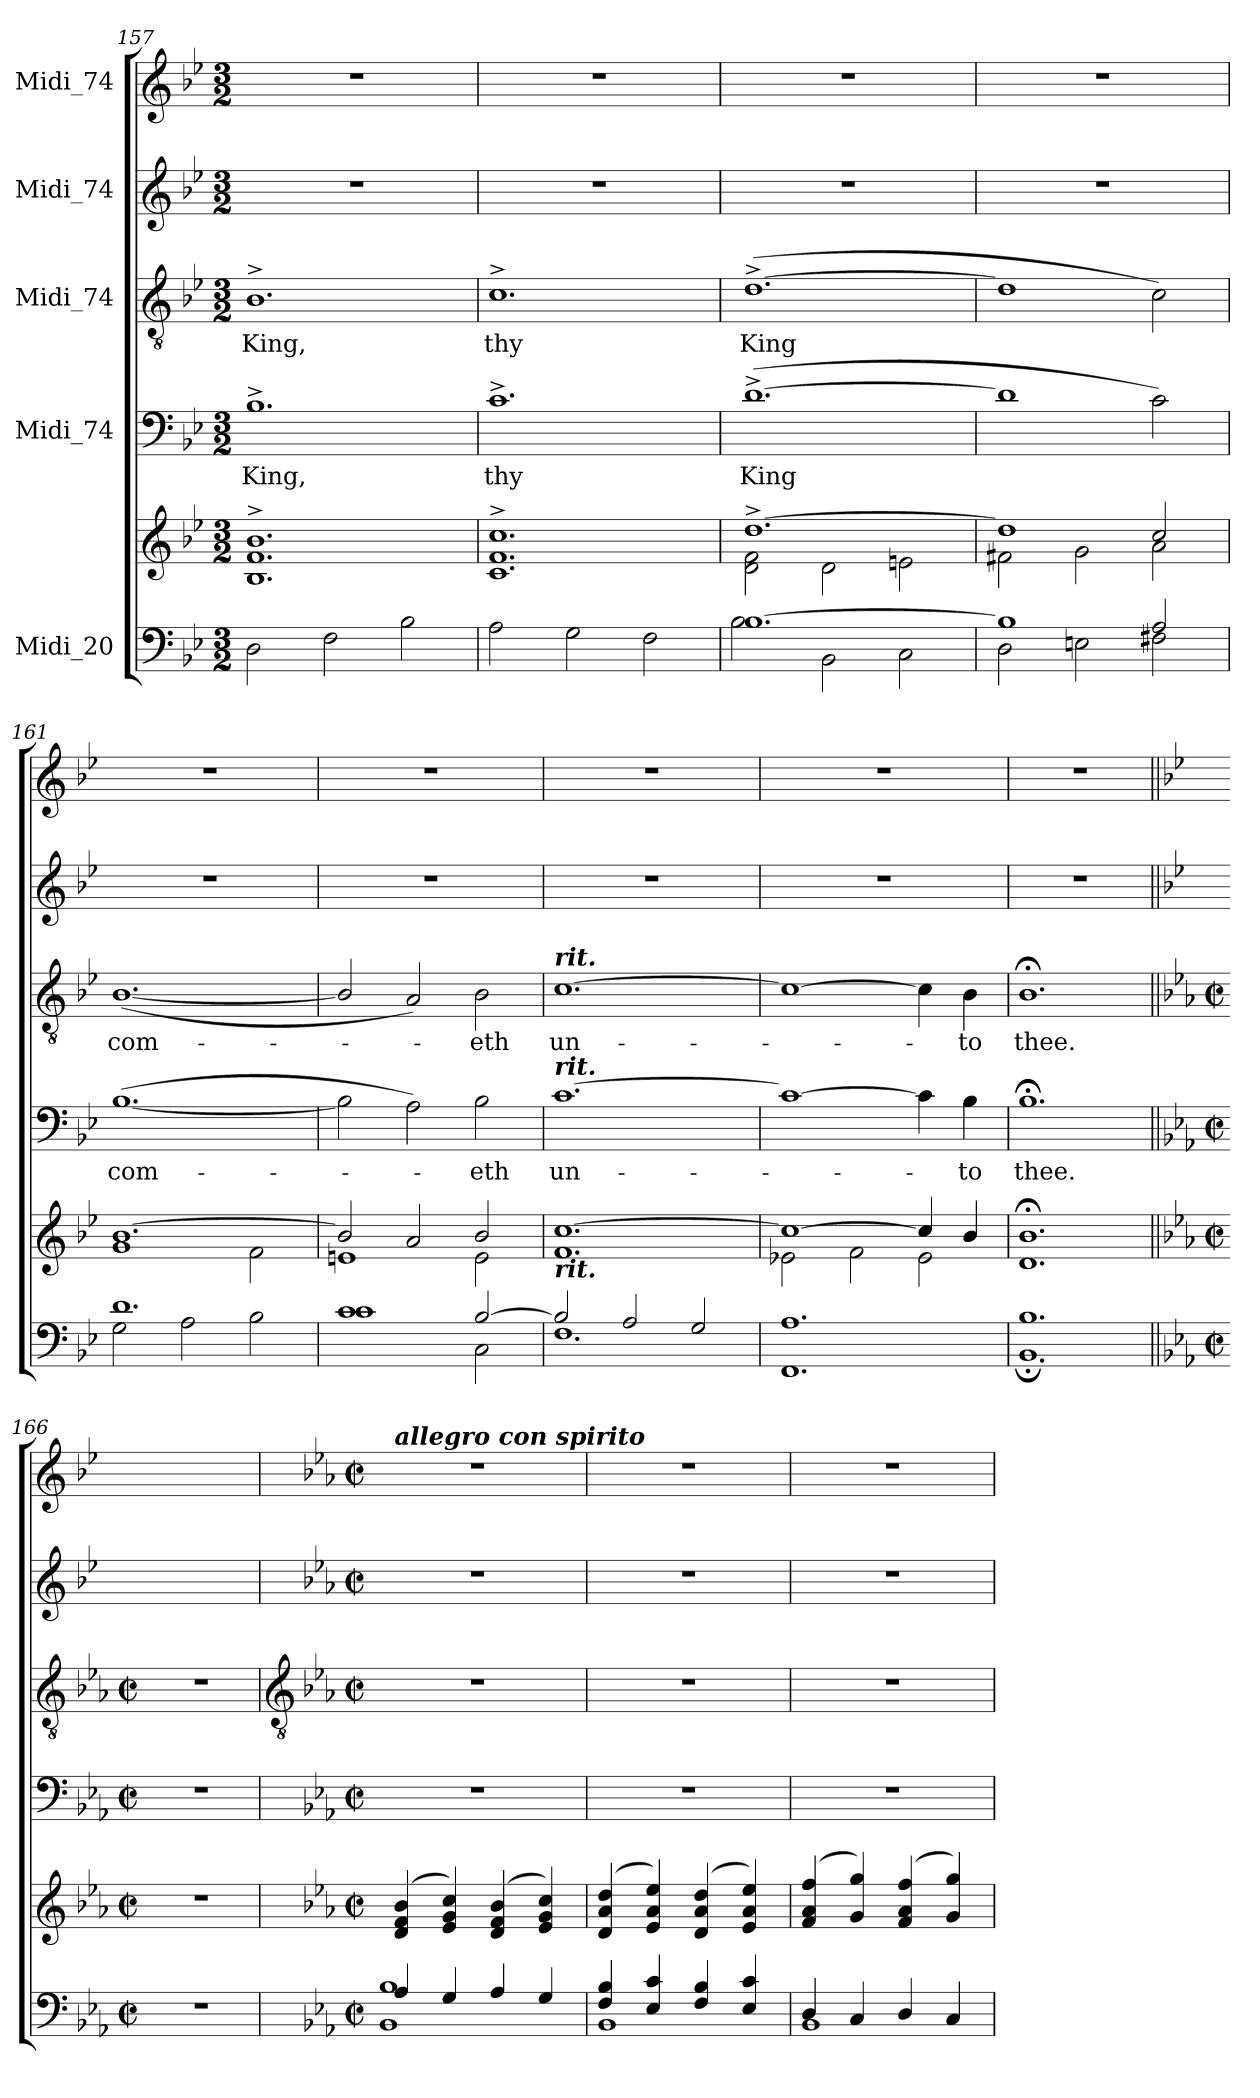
**kern	**kern	**kern	**text	**kern	**text	**kern	**kern
*part5	*part5	*part4	*part4	*part3	*part3	*part2	*part1
*staff6	*staff5	*staff4	*staff4	*staff3	*staff3	*staff2	*staff1
*I"Midi_20	*	*I"Midi_74	*	*I"Midi_74	*	*I"Midi_74	*I"Midi_74
*clefF4	*clefG2	*clefF4	*	*clefGv2	*	*clefG2	*clefG2
*k[b-e-]	*k[b-e-]	*k[b-e-]	*	*k[b-e-]	*	*k[b-e-]	*k[b-e-]
*B-:	*B-:	*B-:	*	*B-:	*	*B-:	*B-:
*M3/2	*M3/2	*M3/2	*	*M3/2	*	*M3/2	*M3/2
=157	=157	=157	=157	=157	=157	=157	=157
*	*^	*	*	*	*	*	*
!LO:N:vis=1	!	!LO:N:vis=1	!	!LO:LY:b	!	!LO:LY:b	!	!
*^	*	*	*	*	*	*	*	*
1.ryy	2D\	1.B-/^ 1.f/^ 1.b-/^	1.ryy	1.B-^	King,	1.B-^	King,	1.r	1.r
.	2F\	.	.	.	.	.	.	.	.
.	2B-\	.	.	.	.	.	.	.	.
=158	=158	=158	=158	=158	=158	=158	=158	=158	=158
!LO:N:vis=1	!	!	!LO:N:vis=1	!	!LO:LY:b	!	!LO:LY:b	!	!
1.ryy	2A\	1.c/^ 1.f/^ 1.cc/^	1.ryy	1.c^	thy	1.c^	thy	1.r	1.r
.	2G\	.	.	.	.	.	.	.	.
.	2F\	.	.	.	.	.	.	.	.
=159	=159	=159	=159	=159	=159	=159	=159	=159	=159
!	!	!	!	!	!LO:LY:b	!	!LO:LY:b	!	!
[1.B-/	2B-\	[1.dd^/	2d\ 2f\	(>[1.d^	King	(>[1.d^	King	1.r	1.r
.	2BB-\	.	2d\	.	.	.	.	.	.
.	2C\	.	2en\	.	.	.	.	.	.
=160	=160	=160	=160	=160	=160	=160	=160	=160	=160
1B-/]	2D\	1dd/]	2f#X\	1d]	.	1d]	.	1.r	1.r
.	2En\	.	2g\	.	.	.	.	.	.
2A/	2F#X\	2cc/	2a\	2c)	.	2c)	.	.	.
=161	=161	=161	=161	=161	=161	=161	=161	=161	=161
!	!	!	!	!	!LO:LY:b	!	!LO:LY:b	!	!
1.d/	2G\	[1.b-/	1g\	(>[1.B-/	com-	(<[1.B-/	com-	1.r	1.r
.	2A\	.	.	.	.	.	.	.	.
.	2B-\	.	2f\	.	.	.	.	.	.
=162	=162	=162	=162	=162	=162	=162	=162	=162	=162
1c/	1c\	2b-/]	1en\	2B-\]	.	2B-/]	.	1.r	1.r
.	.	2a/	.	2A)	.	2A)	.	.	.
!	!	!	!	!	!LO:LY:b	!	!LO:LY:b	!	!
[2B-/	2C\	2b-/	2e\	2B-	eth	2B-	eth	.	.
=163	=163	=163	=163	=163	=163	=163	=163	=163	=163
!	!	!	!	!	!	!LO:TX:a:Bi:t=rit.	!	!	!
!	!	!	!	!LO:TX:a:Bi:t=rit.	!	!	!	!	!
!	!	!LO:TX:b:Bi:t=rit.	!	!	!	!	!	!	!
!	!	!	!	!	!LO:LY:b	!	!LO:LY:b	!	!
2B-/]	1.F\	[1.cc/	1.f\	[1.c	un-	[1.c	un-	1.r	1.r
2A/	.	.	.	.	.	.	.	.	.
2G/	.	.	.	.	.	.	.	.	.
=164	=164	=164	=164	=164	=164	=164	=164	=164	=164
1.A/	1.FF\	1cc/_	2e-X\	1c_	.	1c_	.	1.r	1.r
.	.	.	2f\	.	.	.	.	.	.
.	.	4cc/]	2e-\	4c]	.	4c]	.	.	.
!	!	!	!	!	!LO:LY:b	!	!LO:LY:b	!	!
.	.	4b-/	.	4B-	to	4B-	to	.	.
=165	=165	=165	=165	=165	=165	=165	=165	=165	=165
!	!	!	!	!	!LO:LY:b	!	!LO:LY:b	!	!
1.B-/	1.BB-;\	1.b-;</	1.d\	1.B-;<	thee.	1.B-;<	thee.	1.r	1.r
*v	*v	*	*	*	*	*	*	*	*
*	*v	*v	*	*	*	*	*	*
=166||	=166||	=166||	=166||	=166||	=166||	=166||	=166||
*k[b-e-a-]	*k[b-e-a-]	*k[b-e-a-]	*	*k[b-e-a-]	*	*	*
*E-:	*E-:	*E-:	*	*E-:	*	*	*
*M2/2	*M2/2	*M2/2	*	*M2/2	*	*	*
*met(c|)	*met(c|)	*met(c|)	*	*met(c|)	*	*	*
1r	1r	1r	.	1r	.	1ryy	1ryy
!!LO:LB:g=z
=167	=167	=167	=167	=167	=167	=167	=167
*	*	*	*	*clefGv2	*	*	*
*	*	*	*	*	*	*k[b-e-a-]	*k[b-e-a-]
*	*	*	*	*	*	*E-:	*E-:
*M2/2	*M2/2	*M2/2	*	*M2/2	*	*M2/2	*M2/2
*met(c|)	*met(c|)	*met(c|)	*	*met(c|)	*	*met(c|)	*met(c|)
*^	*^	*	*	*	*	*	*
!	!	!	!	!	!	!	!	!	!LO:TX:a:Bi:t=allegro con spirito
4A-/	1BB-\ 1B-\	(<4d 4f 4b-	1ryy	1r	.	1r	.	1r	1r
4G/	.	4e- 4g 4cc)	.	.	.	.	.	.	.
4A-/	.	(<4d 4f 4b-	.	.	.	.	.	.	.
4G/	.	4e- 4g 4cc)	.	.	.	.	.	.	.
=168	=168	=168	=168	=168	=168	=168	=168	=168	=168
4F/ 4B-/	1BB-\	(<4d 4a- 4dd	1ryy	1r	.	1r	.	1r	1r
4E-/ 4c/	.	4e- 4a- 4ee-)	.	.	.	.	.	.	.
4F/ 4B-/	.	(<4d 4a- 4dd	.	.	.	.	.	.	.
4E-/ 4c/	.	4e- 4a- 4ee-)	.	.	.	.	.	.	.
=169	=169	=169	=169	=169	=169	=169	=169	=169	=169
4D/	1BB-\	(>4f 4a- 4ff	1ryy	1r	.	1r	.	1r	1r
4C/	.	4g 4gg)	.	.	.	.	.	.	.
4D/	.	(>4f 4a- 4ff	.	.	.	.	.	.	.
4C/	.	4g 4gg)	.	.	.	.	.	.	.
*v	*v	*	*	*	*	*	*	*	*
*	*v	*v	*	*	*	*	*	*
=	=	=	=	=	=	=	=
*-	*-	*-	*-	*-	*-	*-	*-
